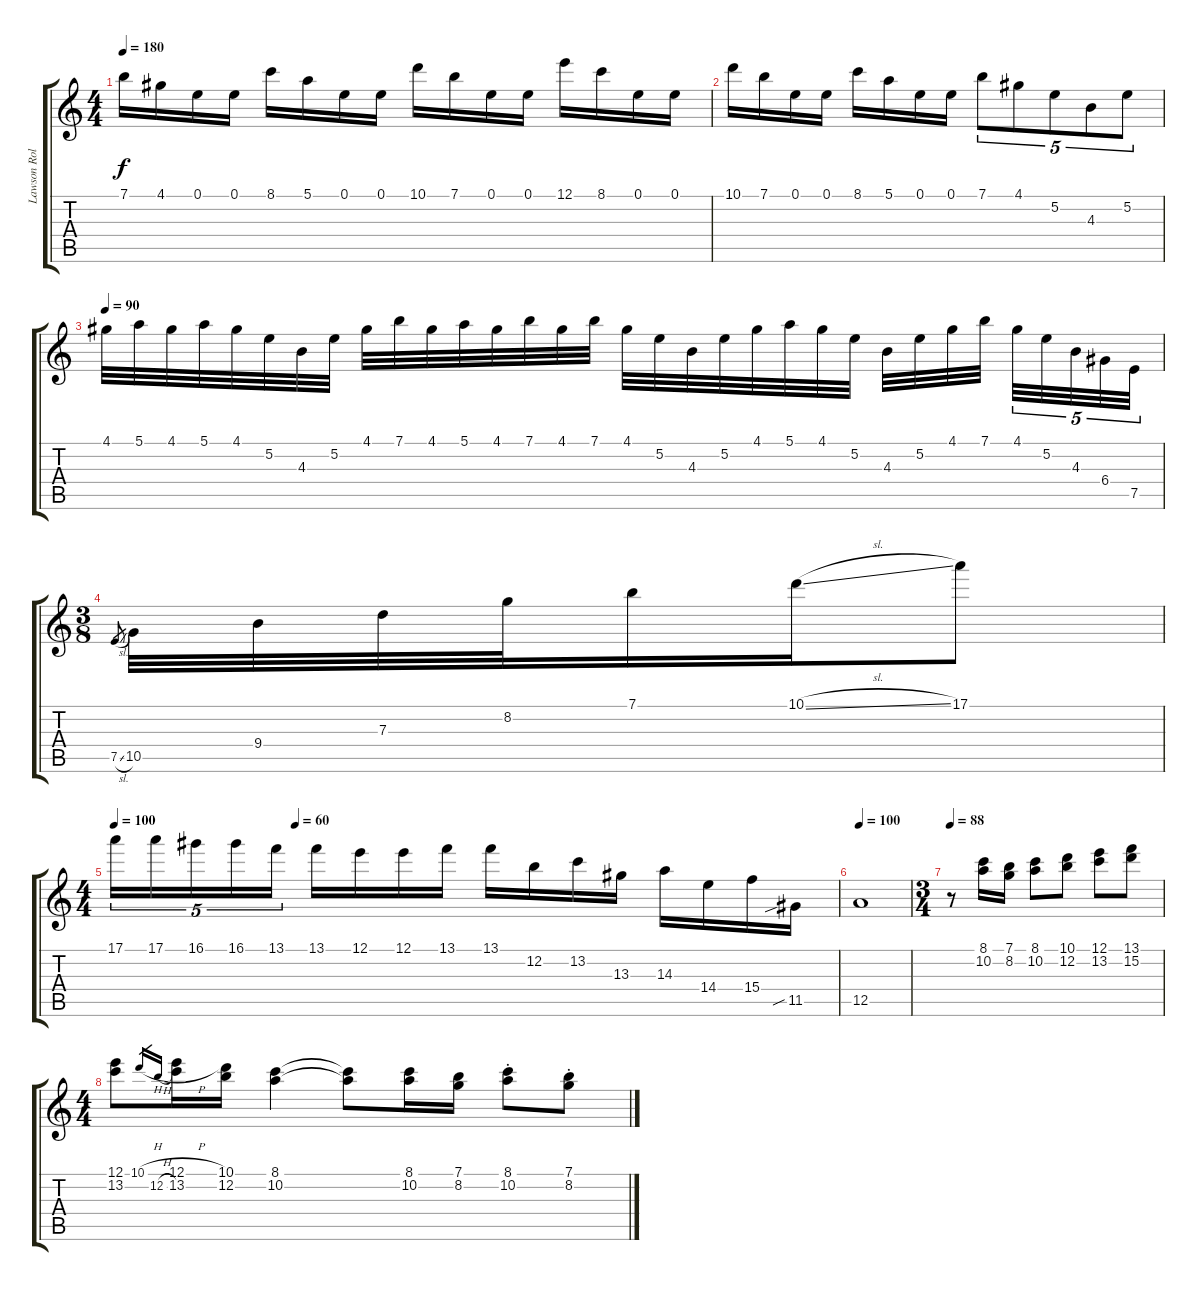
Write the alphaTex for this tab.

\track ("Lawson Rollins - Guitar" "Lawson Rol") {instrument acousticguitarnylon}
\staff {score tabs}
\tuning (E4 B3 G3 D3 A2 E2) {hide}
\ts (4 4)
\tempo 180
\clef g2
\ks aminor
7.1.16{dy f} 4.1.16 0.1.16 0.1.16 8.1.16 5.1.16 0.1.16 0.1.16 10.1.16 7.1.16 0.1.16 0.1.16 12.1.16 8.1.16 0.1.16 0.1.16 |
10.1.16 7.1.16 0.1.16 0.1.16 8.1.16 5.1.16 0.1.16 0.1.16 7.1.8{tu (5 4)} 4.1.8{tu (5 4)} 5.2.8{tu (5 4)} 4.3.8{tu (5 4)} 5.2.8{tu (5 4)} |
\tempo 90
4.1.32 5.1.32 4.1.32 5.1.32 4.1.32 5.2.32 4.3.32 5.2.32 4.1.32 7.1.32 4.1.32 5.1.32 4.1.32 7.1.32 4.1.32 7.1.32 4.1.32 5.2.32 4.3.32 5.2.32 4.1.32 5.1.32 4.1.32 5.2.32 4.3.32 5.2.32 4.1.32 7.1.32{beam splitsecondary} 4.1.32{tu (5 4)} 5.2.32{tu (5 4)} 4.3.32{tu (5 4)} 6.4.32{tu (5 4)} 7.5.32{tu (5 4)} |
\ts (3 8)
7.5{sl}.8{gr} 10.5.32 9.4.32 7.3.32 8.2.32 7.1.16 10.1{sl}.16 17.1.8 |
\ts (4 4)
\tempo 100
\tempo (60 0.25)
17.1.16{tu (5 4)} 17.1.16{tu (5 4)} 16.1.16{tu (5 4)} 16.1.16{tu (5 4)} 13.1.16{tu (5 4)} 13.1.16 12.1.16 12.1.16 13.1.16 13.1.16 12.2.16 13.2.16 13.3.16 14.3.16 14.4.16 15.4.16 11.5{sib}.16 |
\tempo 100
12.5.1 |
\ts (3 4)
\tempo 88
r.8 (8.1 10.2).16 (7.1 8.2).16 (8.1 10.2).8 (10.1 12.2).8 (12.1 13.2).8 (13.1 15.2).8 |
\ts (4 4)
(12.1 13.2).8 10.1{h}.16{gr} 12.2{h}.16{gr} (12.1{h} 13.2).16 (10.1 12.2).16 (8.1 10.2).4 (8.1{t} 10.2{t}).8 (8.1 10.2).16 (7.1 8.2).16 (8.1{st} 10.2{st}).8 (7.1{st} 8.2{st}).8
